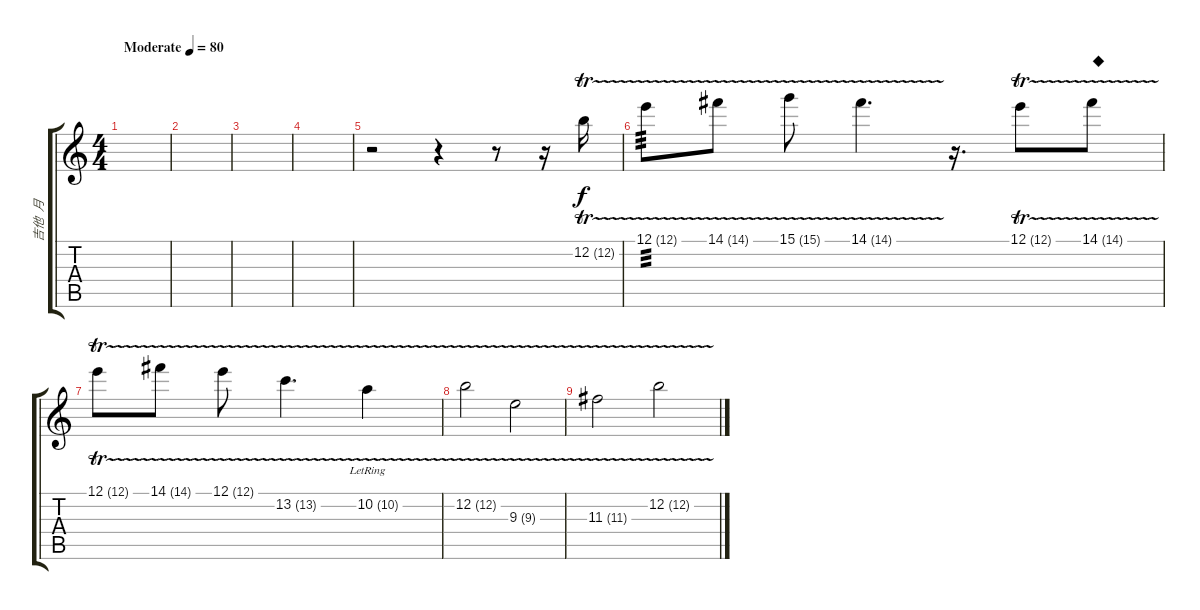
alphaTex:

\track ("吉他  月" "吉他  月") {instrument acousticguitarsteel}
\staff {score tabs}
\tuning (E4 B3 G3 D3 A2 E2) {hide}
\ts (4 4)
\tempo (80 "Moderate")
\clef g2
\ks c
|
|
|
|
r.2 r.4 r.8 r.16 12.2{tr (12 64)}.16 |
12.1{tr (12 64)}.8{tp 3} 14.1{tr (14 64)}.8 15.1{tr (15 64)}.8 14.1{tr (14 64)}.4{d} r.16{d} 12.1{tr (12 64)}.8 14.1{tr (14 64)}.8{txt "◆"} |
12.1{tr (12 64)}.8 14.1{tr (14 64)}.8 12.1{tr (12 64)}.8 13.2{tr (13 64)}.4{d} 10.2{tr (10 64) lr}.4 |
12.2{tr (12 64)}.2 9.3{tr (9 64)}.2 |
11.3{tr (11 64)}.2 12.2{tr (12 64)}.2
